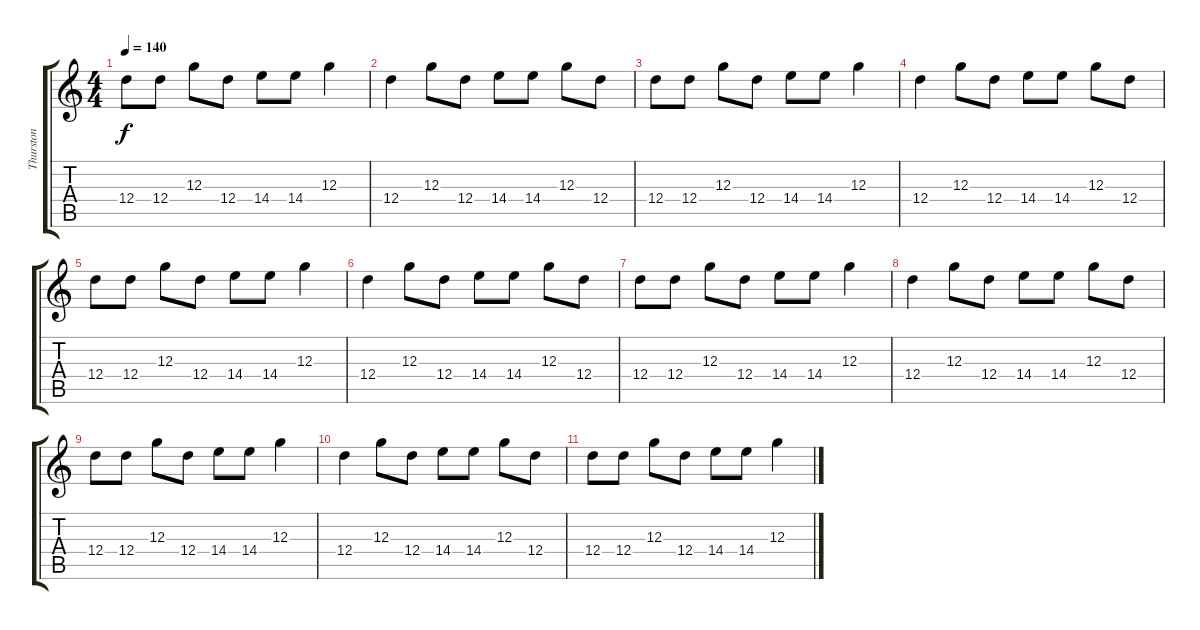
\track ("Thurston" "Thurston") {instrument distortionguitar}
\staff {score tabs}
\tuning (E4 B3 G3 D3 G2 E2) {hide}
\ts (4 4)
\tempo 140
\clef g2
\ks c
12.4.8{dy f} 12.4.8 12.3.8 12.4.8 14.4.8 14.4.8 12.3.4 |
12.4.4 12.3.8 12.4.8 14.4.8 14.4.8 12.3.8 12.4.8 |
12.4.8 12.4.8 12.3.8 12.4.8 14.4.8 14.4.8 12.3.4 |
12.4.4 12.3.8 12.4.8 14.4.8 14.4.8 12.3.8 12.4.8 |
12.4.8 12.4.8 12.3.8 12.4.8 14.4.8 14.4.8 12.3.4 |
12.4.4 12.3.8 12.4.8 14.4.8 14.4.8 12.3.8 12.4.8 |
12.4.8 12.4.8 12.3.8 12.4.8 14.4.8 14.4.8 12.3.4 |
12.4.4 12.3.8 12.4.8 14.4.8 14.4.8 12.3.8 12.4.8 |
12.4.8 12.4.8 12.3.8 12.4.8 14.4.8 14.4.8 12.3.4 |
12.4.4 12.3.8 12.4.8 14.4.8 14.4.8 12.3.8 12.4.8 |
12.4.8 12.4.8 12.3.8 12.4.8 14.4.8 14.4.8 12.3.4
